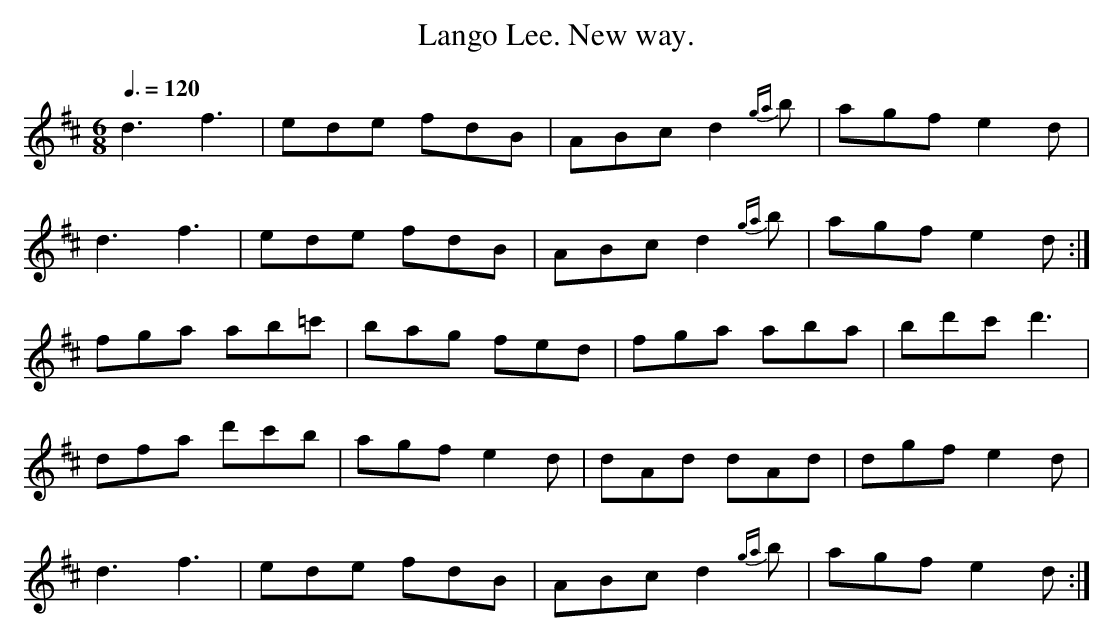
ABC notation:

X:1
T:Lango Lee. New way.
M:6/8
L:1/8
Q:3/8=120
K:D
d3 f3 | ede fdB | ABc d2{ga}b | agf e2d |
d3 f3 | ede fdB | ABc d2{ga}b | agf e2d :|
fga ab=c' | bag fed | fga aba | bd'c' d'3 |
dfa d'c'b | agf e2d | dAd dAd | dgf e2d |
d3 f3 | ede fdB | ABc d2{ga}b | agf e2d :|
